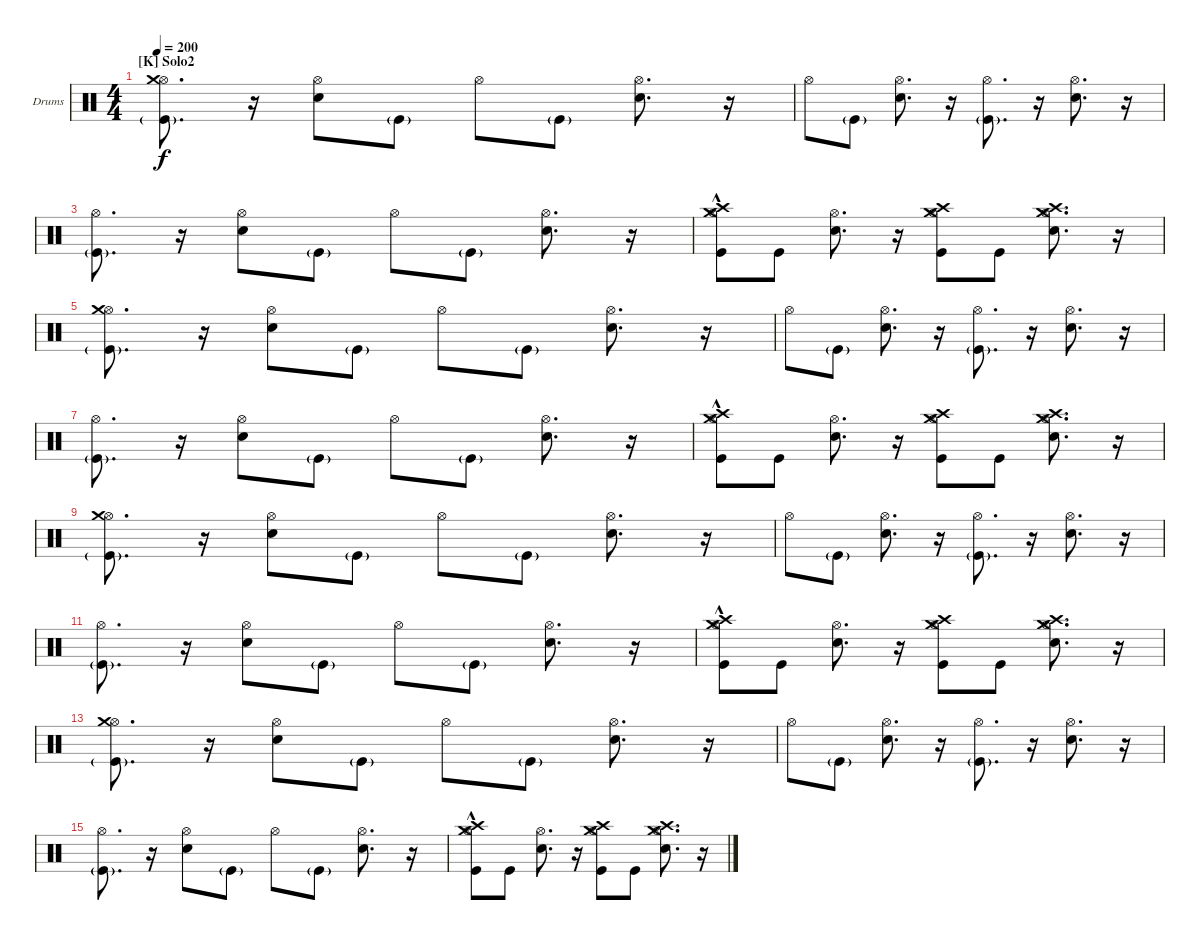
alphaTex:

\bracketExtendMode nobrackets
\firstSystemTrackNameOrientation horizontal
\otherSystemsTrackNameOrientation horizontal
\defaultBarNumberDisplay FirstOfSystem
\track ("Drum2" "Drums") {instrument percussion}
\staff {score}
\articulation defaults
\ts (4 4)
\section ("K" "Solo2")
\tempo 200
\clef neutral
\scale
0.25
\ks c
("Kick (hit)"{g} "Hi-Hat (open)" "Crash medium (hit)").8{d dy f} r.16 ("Snare (hit) 2" "Hi-Hat (open)").8 "Kick (hit)"{g}.8 "Hi-Hat (open)".8 "Kick (hit)"{g}.8 ("Snare (hit) 2" "Hi-Hat (open)").8{d} r.16 |
\scale
0.25 "Hi-Hat (open)".8 "Kick (hit)"{g}.8 ("Snare (hit) 2" "Hi-Hat (open)").8{d} r.16 ("Kick (hit)"{g} "Hi-Hat (open)").8{d} r.16 ("Snare (hit) 2" "Hi-Hat (open)").8{d} r.16 |
\scale
0.25 ("Kick (hit)"{g} "Hi-Hat (open)").8{d} r.16 ("Snare (hit) 2" "Hi-Hat (open)").8 "Kick (hit)"{g}.8 "Hi-Hat (open)".8 "Kick (hit)"{g}.8 ("Snare (hit) 2" "Hi-Hat (open)").8{d} r.16 |
\scale
0.25 ("Hi-Hat (open)" "Kick (hit)"{hac} "Crash high (hit)" "Crash medium (hit)").8 "Kick (hit)".8 ("Snare (hit) 2" "Hi-Hat (open)").8{d} r.16 ("Kick (hit)" "Hi-Hat (open)" "Crash medium (hit)" "Crash high (hit)").8 "Kick (hit)".8 ("Snare (hit) 2" "Hi-Hat (open)" "Crash high (hit)" "Crash medium (hit)").8{d} r.16 |
\scale
0.25 ("Kick (hit)"{g} "Hi-Hat (open)" "Crash medium (hit)").8{d} r.16 ("Snare (hit) 2" "Hi-Hat (open)").8 "Kick (hit)"{g}.8 "Hi-Hat (open)".8 "Kick (hit)"{g}.8 ("Snare (hit) 2" "Hi-Hat (open)").8{d} r.16 |
\scale
0.25 "Hi-Hat (open)".8 "Kick (hit)"{g}.8 ("Snare (hit) 2" "Hi-Hat (open)").8{d} r.16 ("Kick (hit)"{g} "Hi-Hat (open)").8{d} r.16 ("Snare (hit) 2" "Hi-Hat (open)").8{d} r.16 |
\scale
0.25 ("Kick (hit)"{g} "Hi-Hat (open)").8{d} r.16 ("Snare (hit) 2" "Hi-Hat (open)").8 "Kick (hit)"{g}.8 "Hi-Hat (open)".8 "Kick (hit)"{g}.8 ("Snare (hit) 2" "Hi-Hat (open)").8{d} r.16 |
\scale
0.25 ("Hi-Hat (open)" "Kick (hit)"{hac} "Crash high (hit)" "Crash medium (hit)").8 "Kick (hit)".8 ("Snare (hit) 2" "Hi-Hat (open)").8{d} r.16 ("Kick (hit)" "Hi-Hat (open)" "Crash medium (hit)" "Crash high (hit)").8 "Kick (hit)".8 ("Snare (hit) 2" "Hi-Hat (open)" "Crash high (hit)" "Crash medium (hit)").8{d} r.16 |
\scale
0.25 ("Kick (hit)"{g} "Hi-Hat (open)" "Crash medium (hit)").8{d} r.16 ("Snare (hit) 2" "Hi-Hat (open)").8 "Kick (hit)"{g}.8 "Hi-Hat (open)".8 "Kick (hit)"{g}.8 ("Snare (hit) 2" "Hi-Hat (open)").8{d} r.16 |
\scale
0.25 "Hi-Hat (open)".8 "Kick (hit)"{g}.8 ("Snare (hit) 2" "Hi-Hat (open)").8{d} r.16 ("Kick (hit)"{g} "Hi-Hat (open)").8{d} r.16 ("Snare (hit) 2" "Hi-Hat (open)").8{d} r.16 |
\scale
0.25 ("Kick (hit)"{g} "Hi-Hat (open)").8{d} r.16 ("Snare (hit) 2" "Hi-Hat (open)").8 "Kick (hit)"{g}.8 "Hi-Hat (open)".8 "Kick (hit)"{g}.8 ("Snare (hit) 2" "Hi-Hat (open)").8{d} r.16 |
\scale
0.25 ("Hi-Hat (open)" "Kick (hit)"{hac} "Crash high (hit)" "Crash medium (hit)").8 "Kick (hit)".8 ("Snare (hit) 2" "Hi-Hat (open)").8{d} r.16 ("Kick (hit)" "Hi-Hat (open)" "Crash medium (hit)" "Crash high (hit)").8 "Kick (hit)".8 ("Snare (hit) 2" "Hi-Hat (open)" "Crash high (hit)" "Crash medium (hit)").8{d} r.16 |
\scale
0.25 ("Kick (hit)"{g} "Hi-Hat (open)" "Crash medium (hit)").8{d} r.16 ("Snare (hit) 2" "Hi-Hat (open)").8 "Kick (hit)"{g}.8 "Hi-Hat (open)".8 "Kick (hit)"{g}.8 ("Snare (hit) 2" "Hi-Hat (open)").8{d} r.16 |
\scale
0.25 "Hi-Hat (open)".8 "Kick (hit)"{g}.8 ("Snare (hit) 2" "Hi-Hat (open)").8{d} r.16 ("Kick (hit)"{g} "Hi-Hat (open)").8{d} r.16 ("Snare (hit) 2" "Hi-Hat (open)").8{d} r.16 |
\scale
0.25 ("Kick (hit)"{g} "Hi-Hat (open)").8{d} r.16 ("Snare (hit) 2" "Hi-Hat (open)").8 "Kick (hit)"{g}.8 "Hi-Hat (open)".8 "Kick (hit)"{g}.8 ("Snare (hit) 2" "Hi-Hat (open)").8{d} r.16 |
\scale
0.25 ("Hi-Hat (open)" "Kick (hit)"{hac} "Crash high (hit)" "Crash medium (hit)").8 "Kick (hit)".8 ("Snare (hit) 2" "Hi-Hat (open)").8{d} r.16 ("Kick (hit)" "Hi-Hat (open)" "Crash medium (hit)" "Crash high (hit)").8 "Kick (hit)".8 ("Snare (hit) 2" "Hi-Hat (open)" "Crash high (hit)" "Crash medium (hit)").8{d} r.16
